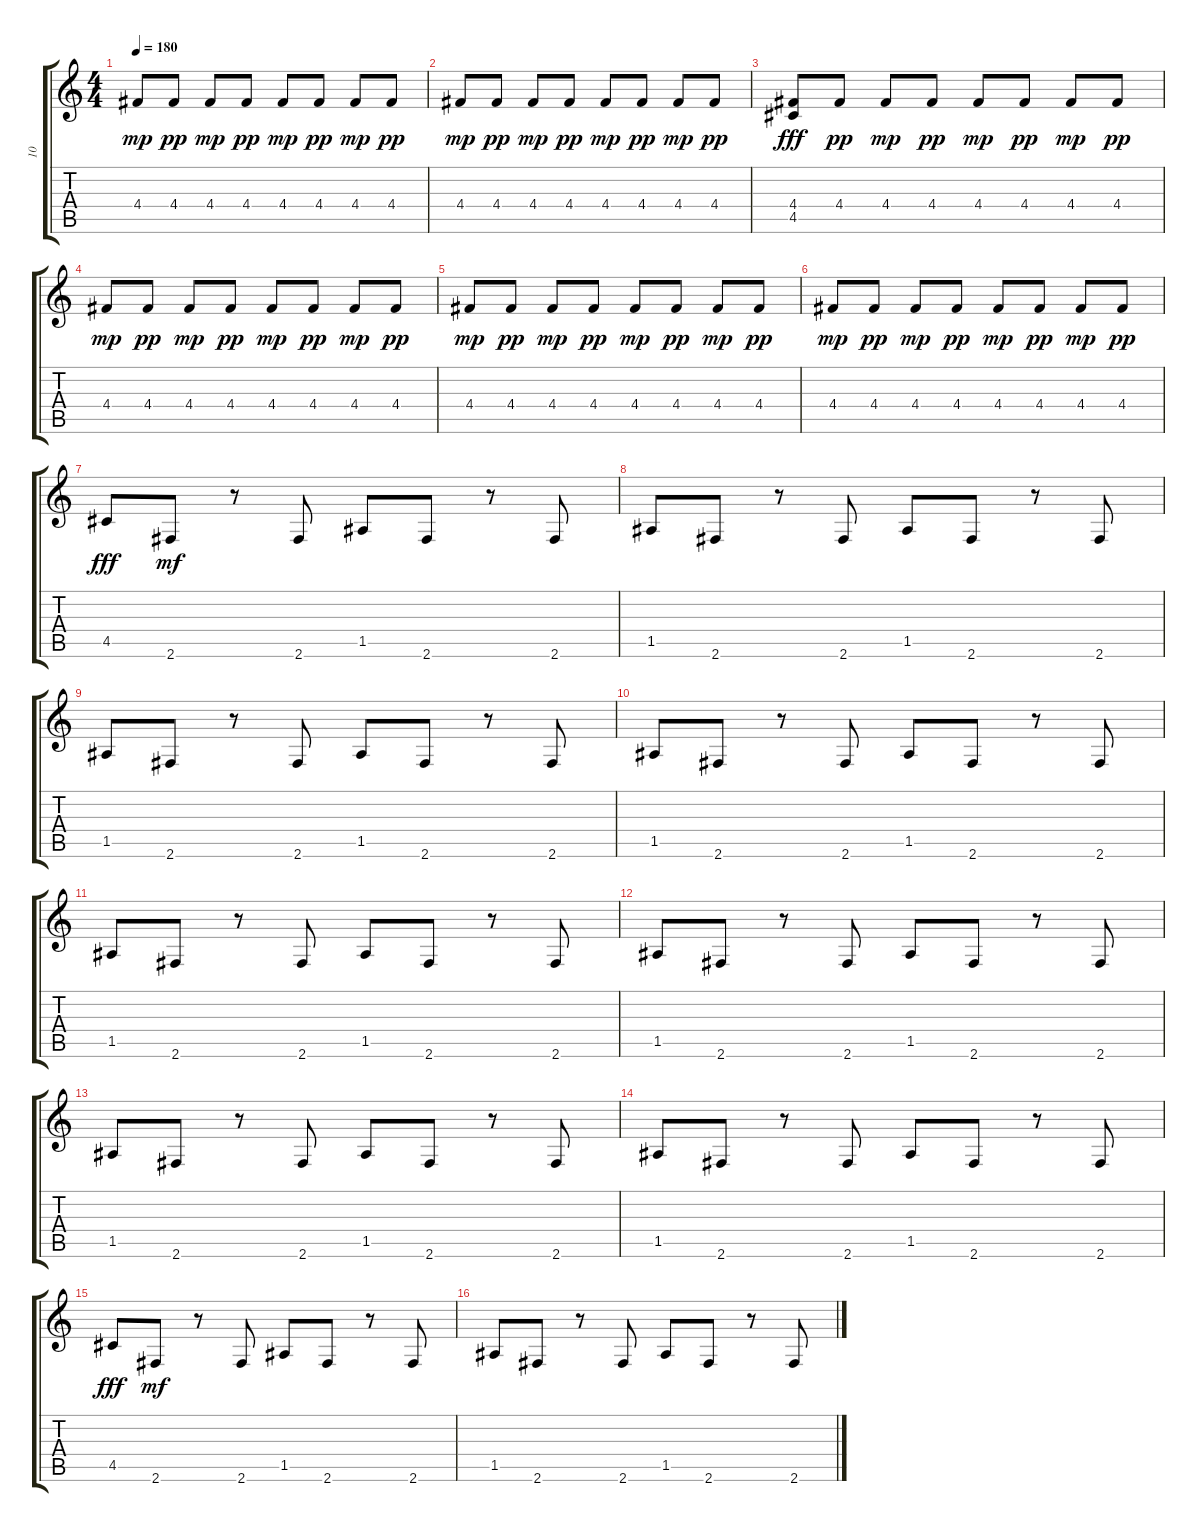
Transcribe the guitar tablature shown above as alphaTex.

\track ("10" "10") {instrument acousticguitarsteel}
\staff {score tabs}
\tuning (E4 B3 G3 D3 A2 E2) {hide}
\ts (4 4)
\tempo 180
\clef g2
\ks c
4.4.8{dy mp} 4.4.8{dy pp} 4.4.8{dy mp} 4.4.8{dy pp} 4.4.8{dy mp} 4.4.8{dy pp} 4.4.8{dy mp} 4.4.8{dy pp} |
4.4.8{dy mp} 4.4.8{dy pp} 4.4.8{dy mp} 4.4.8{dy pp} 4.4.8{dy mp} 4.4.8{dy pp} 4.4.8{dy mp} 4.4.8{dy pp} |
(4.4 4.5).8{dy fff} 4.4.8{dy pp} 4.4.8{dy mp} 4.4.8{dy pp} 4.4.8{dy mp} 4.4.8{dy pp} 4.4.8{dy mp} 4.4.8{dy pp} |
4.4.8{dy mp} 4.4.8{dy pp} 4.4.8{dy mp} 4.4.8{dy pp} 4.4.8{dy mp} 4.4.8{dy pp} 4.4.8{dy mp} 4.4.8{dy pp} |
4.4.8{dy mp} 4.4.8{dy pp} 4.4.8{dy mp} 4.4.8{dy pp} 4.4.8{dy mp} 4.4.8{dy pp} 4.4.8{dy mp} 4.4.8{dy pp} |
4.4.8{dy mp} 4.4.8{dy pp} 4.4.8{dy mp} 4.4.8{dy pp} 4.4.8{dy mp} 4.4.8{dy pp} 4.4.8{dy mp} 4.4.8{dy pp} |
4.5.8{dy fff} 2.6.8{dy mf} r.8 2.6.8 1.5.8 2.6.8 r.8 2.6.8 |
1.5.8 2.6.8 r.8 2.6.8 1.5.8 2.6.8 r.8 2.6.8 |
1.5.8 2.6.8 r.8 2.6.8 1.5.8 2.6.8 r.8 2.6.8 |
1.5.8 2.6.8 r.8 2.6.8 1.5.8 2.6.8 r.8 2.6.8 |
1.5.8 2.6.8 r.8 2.6.8 1.5.8 2.6.8 r.8 2.6.8 |
1.5.8 2.6.8 r.8 2.6.8 1.5.8 2.6.8 r.8 2.6.8 |
1.5.8 2.6.8 r.8 2.6.8 1.5.8 2.6.8 r.8 2.6.8 |
1.5.8 2.6.8 r.8 2.6.8 1.5.8 2.6.8 r.8 2.6.8 |
4.5.8{dy fff} 2.6.8{dy mf} r.8 2.6.8 1.5.8 2.6.8 r.8 2.6.8 |
1.5.8 2.6.8 r.8 2.6.8 1.5.8 2.6.8 r.8 2.6.8
